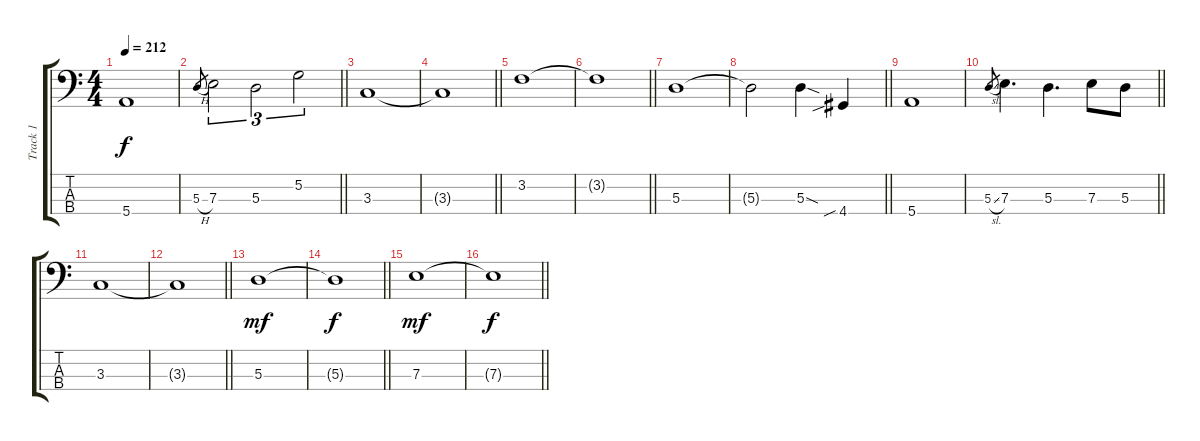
\track ("Track 1" "Track 1") {instrument electricbassfinger}
\staff {score tabs}
\tuning (G2 D2 A1 E1) {hide}
\ts (4 4)
\tempo 212
\clef f4
\ks c
5.4.1{dy f} |
\barLineRight lightlight
5.3{h}.8{gr} 7.3.2{tu (3 2)} 5.3.2{tu (3 2)} 5.2.2{tu (3 2)} |
3.3.1 |
\barLineRight lightlight
3.3{t}.1 |
3.2.1 |
\barLineRight lightlight
3.2{t}.1 |
5.3.1 |
\barLineRight lightlight
5.3{t}.2 5.3{sod}.4 4.4{sib}.4 |
5.4.1 |
\barLineRight lightlight
5.3{sl}.8{gr} 7.3.4{d} 5.3.4{d} 7.3.8 5.3.8 |
3.3.1 |
\barLineRight lightlight
3.3{t}.1 |
5.3.1{dy mf} |
\barLineRight lightlight
5.3{t}.1{dy f} |
7.3.1{dy mf} |
\barLineRight lightlight
7.3{t}.1{dy f}
